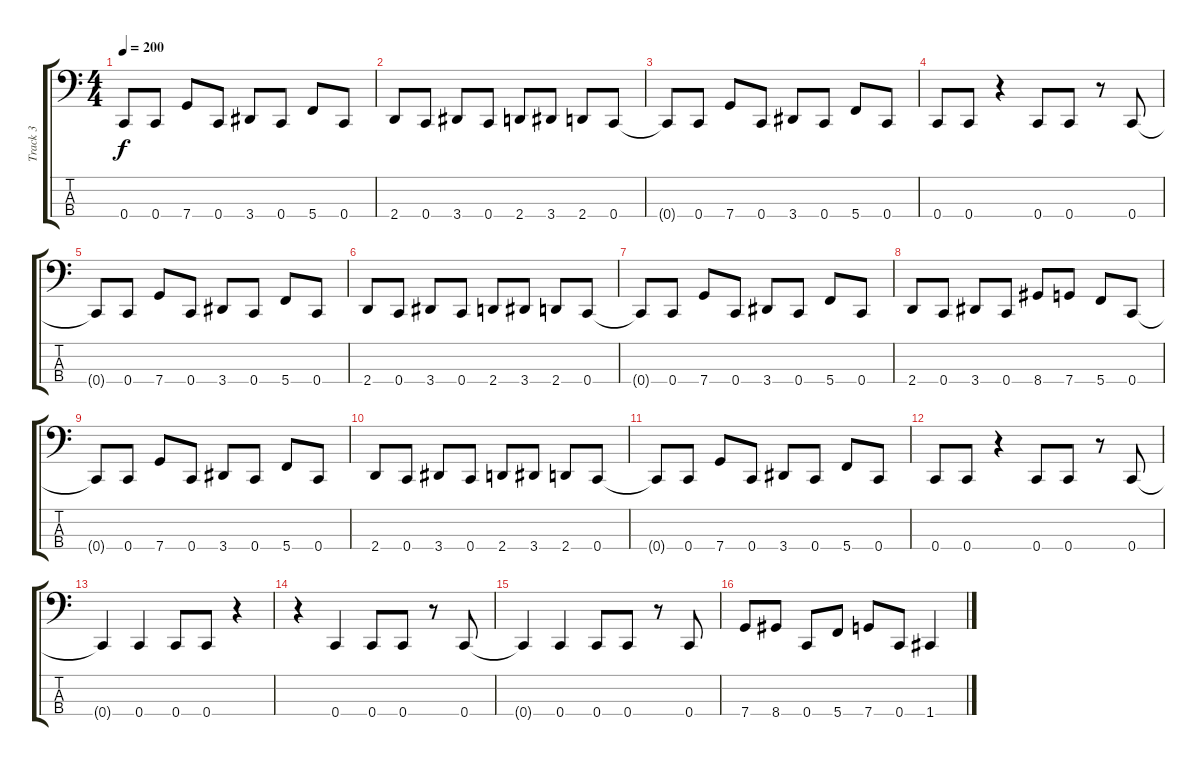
\track ("Track 3" "Track 3") {instrument electricbassfinger}
\staff {score tabs}
\tuning (F2 C2 G1 C1) {hide}
\ts (4 4)
\tempo 200
\clef f4
\ks c
0.4{t}.8{dy f} 0.4.8 7.4.8 0.4.8 3.4.8 0.4.8 5.4.8 0.4.8 |
2.4.8 0.4.8 3.4.8 0.4.8 2.4.8 3.4.8 2.4.8 0.4.8 |
0.4{t}.8 0.4.8 7.4.8 0.4.8 3.4.8 0.4.8 5.4.8 0.4.8 |
0.4.8 0.4.8 r.4 0.4.8 0.4.8 r.8 0.4.8 |
0.4{t}.8 0.4.8 7.4.8 0.4.8 3.4.8 0.4.8 5.4.8 0.4.8 |
2.4.8 0.4.8 3.4.8 0.4.8 2.4.8 3.4.8 2.4.8 0.4.8 |
0.4{t}.8 0.4.8 7.4.8 0.4.8 3.4.8 0.4.8 5.4.8 0.4.8 |
2.4.8 0.4.8 3.4.8 0.4.8 8.4.8 7.4.8 5.4.8 0.4.8 |
0.4{t}.8 0.4.8 7.4.8 0.4.8 3.4.8 0.4.8 5.4.8 0.4.8 |
2.4.8 0.4.8 3.4.8 0.4.8 2.4.8 3.4.8 2.4.8 0.4.8 |
0.4{t}.8 0.4.8 7.4.8 0.4.8 3.4.8 0.4.8 5.4.8 0.4.8 |
0.4.8 0.4.8 r.4 0.4.8 0.4.8 r.8 0.4.8 |
0.4{t}.4 0.4.4 0.4.8 0.4.8 r.4 |
r.4 0.4.4 0.4.8 0.4.8 r.8 0.4.8 |
0.4{t}.4 0.4.4 0.4.8 0.4.8 r.8 0.4.8 |
7.4.8 8.4.8 0.4.8 5.4.8 7.4.8 0.4.8 1.4.4
